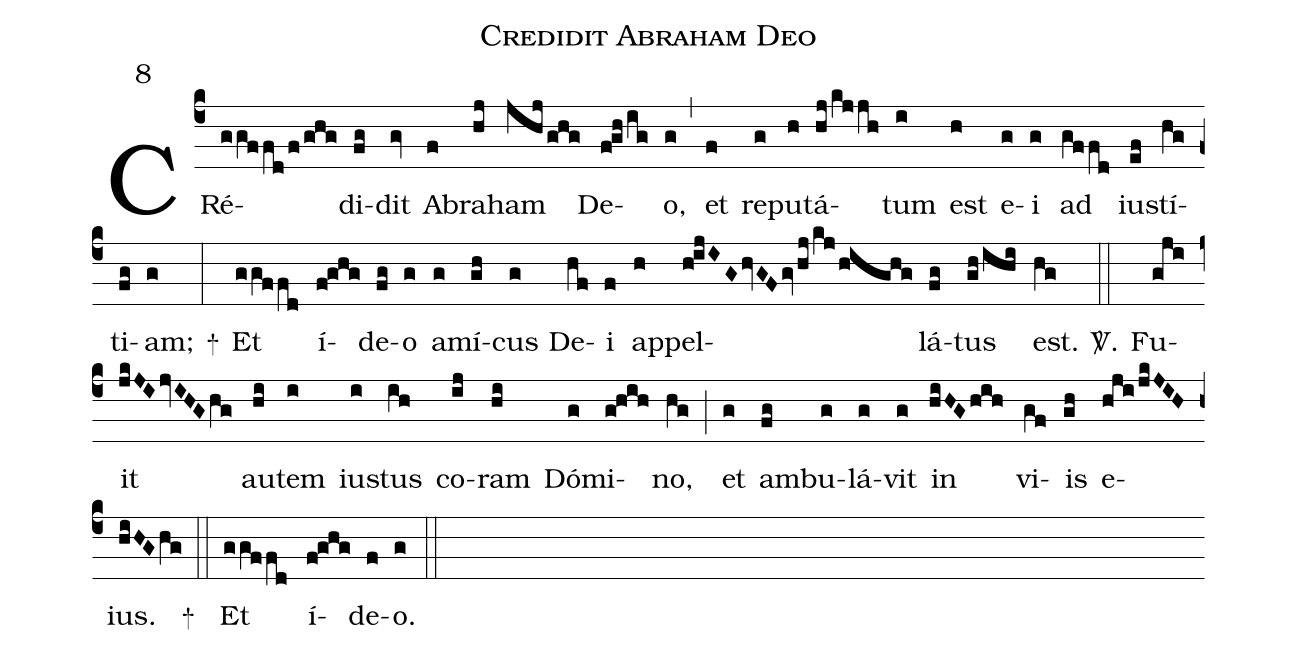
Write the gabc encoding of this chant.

name: Credidit Abraham Deo;
mode: 8;
%%
(c4)
CRé(ggffd/f/ghg)di(fg)dit(gv) A(f)bra(hj)ham(jhj/ghg) De(fgh/ig)o,(g) (,)
et(f) re(g)pu(h)tá(hj/kjjh)tum(i) est(h) e(g)i(g) ad(gffd) iu(ef)stí(hg)ti(fg)am;(g) +(:)
Et(ggffd) í(f!ghg)de(fg)o(g) a(g)mí(gh)cus(g) De(hf)i(f) ap(h)pel(hijIGhvGFgv/hj/kjhighg)lá(fg)tus(gh/ihi) est.(hg) <sp>V/</sp>.(::)
Fu(gji)it(jkJIjvIHGhg) au(hi)tem(i) iu(i)stus(ih) co(ij)ram(hi) Dó(g)mi(g!hih)no,(hg) (;)
et(g) am(fg)bu(g)lá(g)vit(g) in(hiHGhih) vi(gf)is(gh) e(hji/jkJIH)ius.(hiHGhg) +(::)
Et(ggffd) í(f!ghg)de(f)o.(g) (::)
